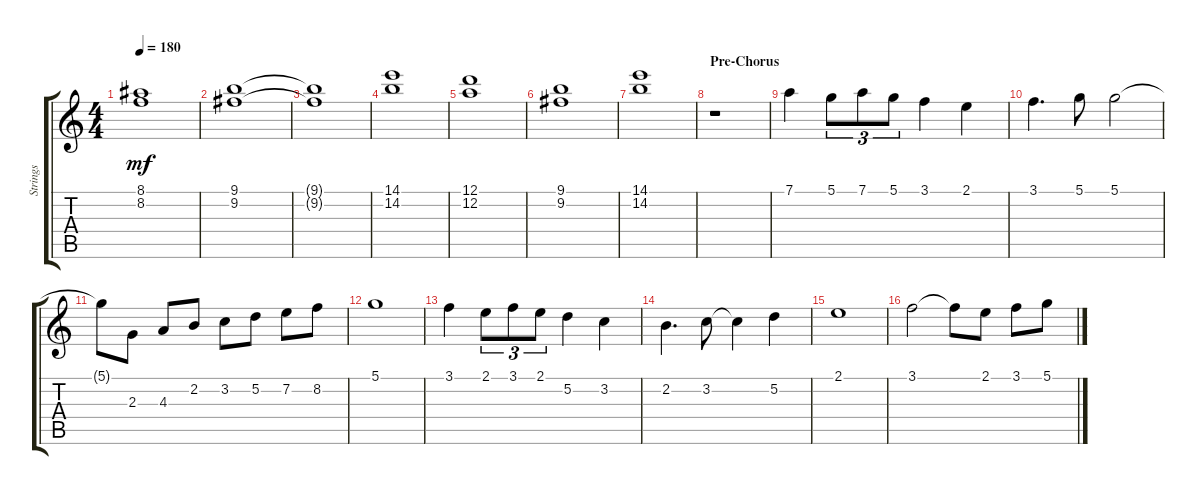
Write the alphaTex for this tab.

\track ("Strings" "Strings") {instrument electricguitarclean}
\staff {score tabs}
\tuning (D4 A3 F3 C3 G2 C2) {hide}
\ts (4 4)
\tempo 180
\clef g2
\ks aminor
(8.1{t} 8.2{t}).1{dy mf} |
(9.1 9.2).1 |
(9.1{t} 9.2{t}).1 |
(14.1 14.2).1 |
(12.1 12.2).1 |
(9.1 9.2).1 |
(14.1 14.2).1 |
\section ("" "Pre-Chorus")
r.1 |
7.1.4 5.1.8{tu (3 2)} 7.1.8{tu (3 2)} 5.1.8{tu (3 2)} 3.1.4 2.1.4 |
3.1.4{d} 5.1.8 5.1.2 |
5.1{t}.8 2.3.8 4.3.8 2.2.8 3.2.8 5.2.8 7.2.8 8.2.8 |
5.1.1 |
3.1.4 2.1.8{tu (3 2)} 3.1.8{tu (3 2)} 2.1.8{tu (3 2)} 5.2.4 3.2.4 |
2.2.4{d} 3.2.8 3.2{t}.4 5.2.4 |
2.1.1 |
3.1.2 3.1{t}.8 2.1.8 3.1.8 5.1.8
